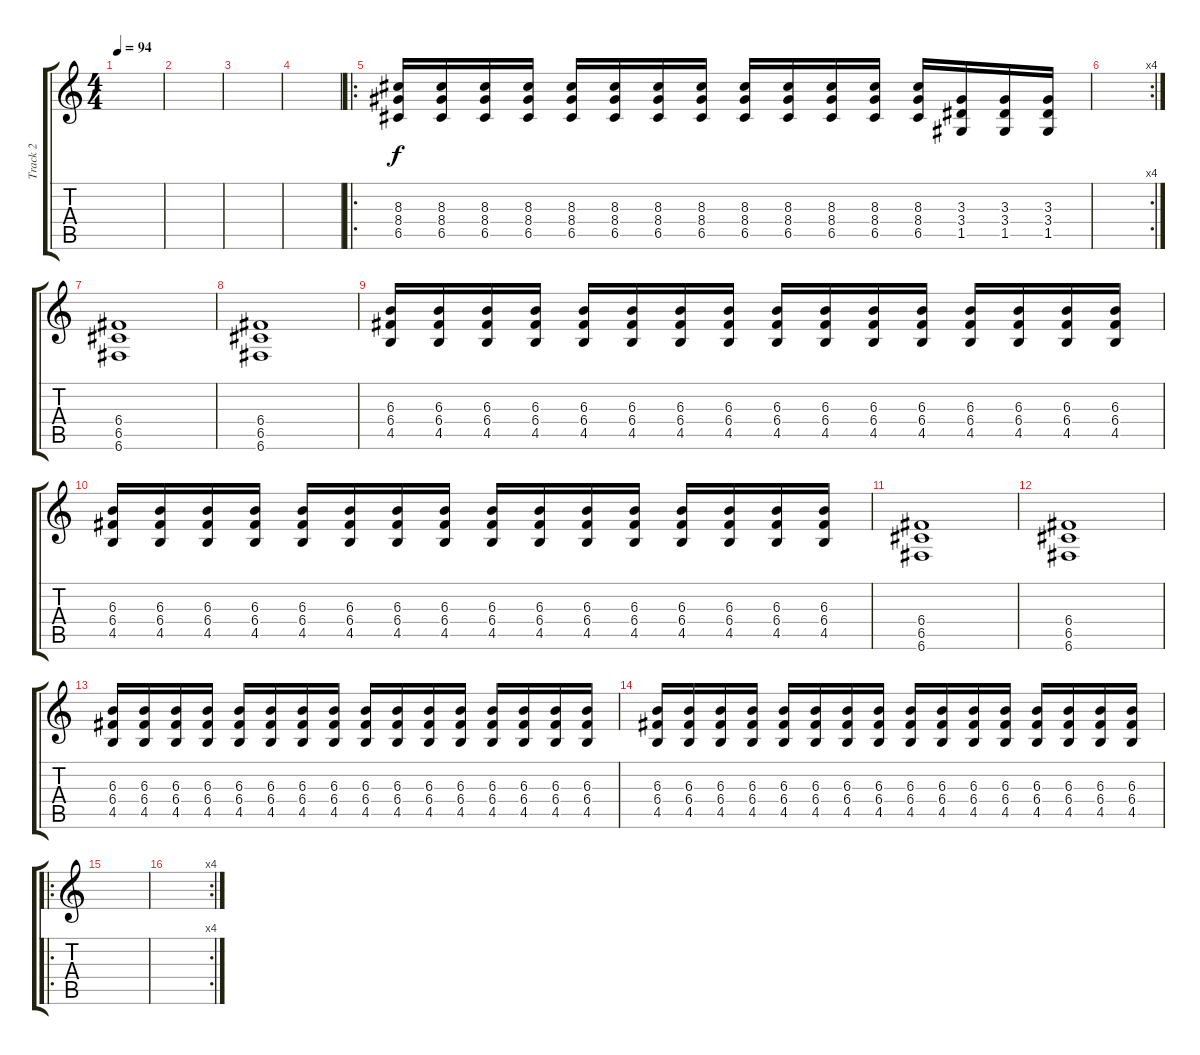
\track ("Track 2" "Track 2") {instrument overdrivenguitar}
\staff {score tabs}
\tuning (D4 A3 F3 C3 G2 C2) {hide}
\ts (4 4)
\tempo 94
\clef g2
\ks c
|
|
|
|
\ro
(8.3 8.4 6.5).16 (8.3 8.4 6.5).16 (8.3 8.4 6.5).16 (8.3 8.4 6.5).16 (8.3 8.4 6.5).16 (8.3 8.4 6.5).16 (8.3 8.4 6.5).16 (8.3 8.4 6.5).16 (8.3 8.4 6.5).16 (8.3 8.4 6.5).16 (8.3 8.4 6.5).16 (8.3 8.4 6.5).16 (8.3 8.4 6.5).16 (3.3 3.4 1.5).16 (3.3 3.4 1.5).16 (3.3 3.4 1.5).16 |
\rc 4
|
(6.4 6.5 6.6).1 |
(6.4 6.5 6.6).1 |
(6.3 6.4 4.5).16 (6.3 6.4 4.5).16 (6.3 6.4 4.5).16 (6.3 6.4 4.5).16 (6.3 6.4 4.5).16 (6.3 6.4 4.5).16 (6.3 6.4 4.5).16 (6.3 6.4 4.5).16 (6.3 6.4 4.5).16 (6.3 6.4 4.5).16 (6.3 6.4 4.5).16 (6.3 6.4 4.5).16 (6.3 6.4 4.5).16 (6.3 6.4 4.5).16 (6.3 6.4 4.5).16 (6.3 6.4 4.5).16 |
(6.3 6.4 4.5).16 (6.3 6.4 4.5).16 (6.3 6.4 4.5).16 (6.3 6.4 4.5).16 (6.3 6.4 4.5).16 (6.3 6.4 4.5).16 (6.3 6.4 4.5).16 (6.3 6.4 4.5).16 (6.3 6.4 4.5).16 (6.3 6.4 4.5).16 (6.3 6.4 4.5).16 (6.3 6.4 4.5).16 (6.3 6.4 4.5).16 (6.3 6.4 4.5).16 (6.3 6.4 4.5).16 (6.3 6.4 4.5).16 |
(6.4 6.5 6.6).1 |
(6.4 6.5 6.6).1 |
(6.3 6.4 4.5).16 (6.3 6.4 4.5).16 (6.3 6.4 4.5).16 (6.3 6.4 4.5).16 (6.3 6.4 4.5).16 (6.3 6.4 4.5).16 (6.3 6.4 4.5).16 (6.3 6.4 4.5).16 (6.3 6.4 4.5).16 (6.3 6.4 4.5).16 (6.3 6.4 4.5).16 (6.3 6.4 4.5).16 (6.3 6.4 4.5).16 (6.3 6.4 4.5).16 (6.3 6.4 4.5).16 (6.3 6.4 4.5).16 |
(6.3 6.4 4.5).16 (6.3 6.4 4.5).16 (6.3 6.4 4.5).16 (6.3 6.4 4.5).16 (6.3 6.4 4.5).16 (6.3 6.4 4.5).16 (6.3 6.4 4.5).16 (6.3 6.4 4.5).16 (6.3 6.4 4.5).16 (6.3 6.4 4.5).16 (6.3 6.4 4.5).16 (6.3 6.4 4.5).16 (6.3 6.4 4.5).16 (6.3 6.4 4.5).16 (6.3 6.4 4.5).16 (6.3 6.4 4.5).16 |
\ro
|
\rc 4
